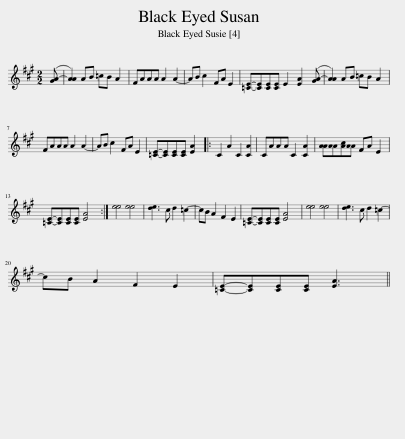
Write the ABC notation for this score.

X:1
L:1/8
M:2/2
I:linebreak $
K:A
V:1 treble
V:1
 ([GA-] | [AA]2) AB =cB A2 | FAAA A2 A2- | AB c2 FA E2 | [=CE]-[CE][CE][CE] E2 [EA]2 ([GA-] | %5
 [AA]2) AB =cB A2 |$ FAAA A2 A2- | AB c2 FA E2 | [=CE]-[CE][CE][CE] [EA]2 |: C2 A2 C2 [CA]2 | %10
 CAAA C2 [CA]2 | [AA][AA][Ac][AA] FA E2 |$ [=CE]-[CE][CE][CE] [EA]4 :| [ee]4 [ee]4 | [de]3 c d2 =c2- | %15
 cB A2 F2 E2 | [=CE]-[CE][CE][CE] [EA]4 | [ee]4 [ee]4 | [de]3 c d2 =c2- |$ cB A2 F2 E2 | %20
 [=CE]-[CE][CE][CE] [EA]3 || %21
